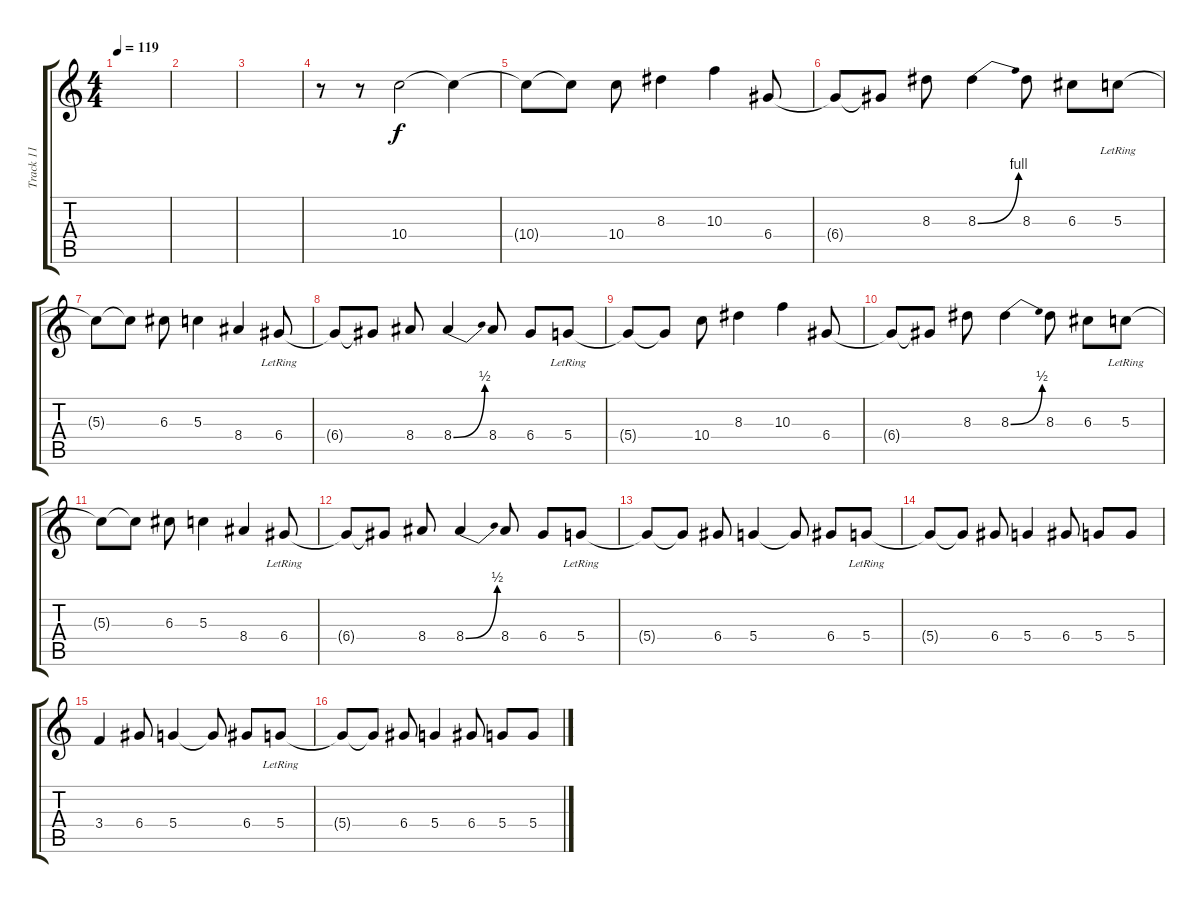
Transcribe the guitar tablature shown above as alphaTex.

\track ("Track 11" "Track 11") {instrument distortionguitar}
\staff {score tabs}
\tuning (E4 B3 G3 D3 A2 E2) {hide}
\ts (4 4)
\tempo 119
\clef g2
\ks c
|
|
|
r.8 r.8 10.4.2 10.4{t}.4 |
10.4{t}.8 10.4{t}.8 10.4.8 8.3.4 10.3.4 6.4.8 |
6.4{t}.8 6.4{t}.8 8.3.8 8.3{be (bend 0 0 60 4)}.4 8.3.8 6.3.8 5.3{lr}.8 |
5.3{t}.8 5.3{t}.8 6.3.8 5.3.4 8.4.4 6.4{lr}.8 |
6.4{t}.8 6.4{t}.8 8.4.8 8.4{be (bend 0 0 60 2)}.4 8.4.8 6.4.8 5.4{lr}.8 |
5.4{t}.8 5.4{t}.8 10.4.8 8.3.4 10.3.4 6.4.8 |
6.4{t}.8 6.4{t}.8 8.3.8 8.3{be (bend 0 0 60 2)}.4 8.3.8 6.3.8 5.3{lr}.8 |
5.3{t}.8 5.3{t}.8 6.3.8 5.3.4 8.4.4 6.4{lr}.8 |
6.4{t}.8 6.4{t}.8 8.4.8 8.4{be (bend 0 0 60 2)}.4 8.4.8 6.4.8 5.4{lr}.8 |
5.4{t}.8 5.4{t}.8 6.4.8 5.4.4 5.4{t}.8 6.4.8 5.4{lr}.8 |
5.4{t}.8 5.4{t}.8 6.4.8 5.4.4 6.4.8 5.4.8 5.4.8 |
3.4.4 6.4.8 5.4.4 5.4{t}.8 6.4.8 5.4{lr}.8 |
5.4{t}.8 5.4{t}.8 6.4.8 5.4.4 6.4.8 5.4.8 5.4.8
